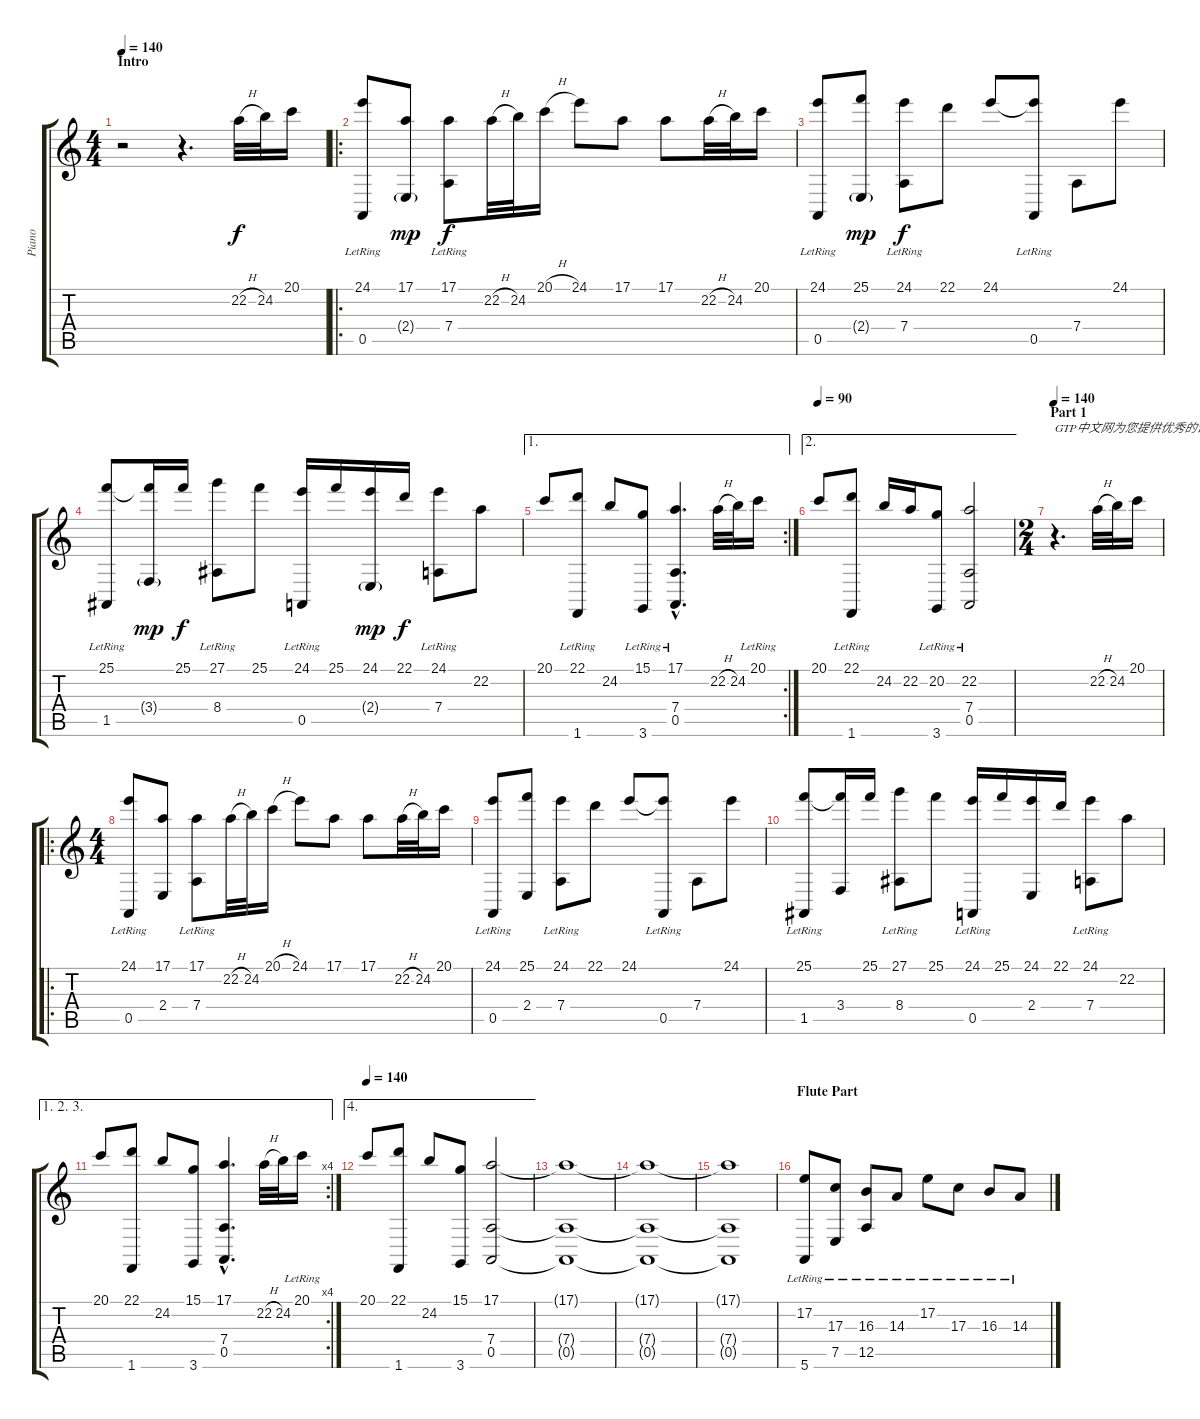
\track ("Piano" "Piano") {instrument acousticgrandpiano}
\staff {score tabs}
\tuning (E4 B3 G3 D3 A2 E2) {hide}
\ts (4 4)
\section ("" "Intro")
\tempo 140
\tempo 100
\tempo 140
\clef g2
\ks c
r.2{dy f instrument acousticgrandpiano} r.4{d} 22.2{h}.32 24.2.32 20.1.16 |
\ro
(24.1 0.5{lr}).8 (17.1 2.4{g}).8{dy mp} (17.1 7.4{lr}).8{dy f} 22.2{h}.32 24.2.32 20.1{h}.16 24.1.8 17.1.8 17.1.8 22.2{h}.32 24.2.32 20.1.16 |
(24.1 0.5{lr}).8 (25.1 2.4{g}).8{dy mp} (24.1 7.4{lr}).8{dy f} 22.1.8 24.1.8 (24.1{t} 0.5{lr}).8 7.4.8 24.1.8 |
(25.1 1.5{lr}).8 (25.1{t} 3.4{g}).16{dy mp} 25.1.16{dy f} (27.1 8.4{lr}).8 25.1.8 (24.1 0.5{lr}).16 25.1.16 (24.1 2.4{g}).16{dy mp} 22.1.16{dy f} (24.1 7.4{lr}).8 22.2.8 |
\ae 1
\rc 2
20.1.8 (22.1 1.6{lr}).8 24.2.8 (15.1 3.6{lr}).8 (17.1{hac} 7.4{hac lr} 0.5{hac lr}).4{d} 22.2{h}.32 24.2.32 20.1{lr}.16 |
\ae 2
\tempo 90
20.1.8 (22.1 1.6{lr}).8 24.2.16 22.2.16 (20.2 3.6{lr}).8 (22.2 7.4{lr} 0.5{lr}).2 |
\ts (2 4)
\section ("" "Part 1")
\tempo 140
r.4{d txt "GTP中文网为您提供优秀的谱子"} 22.2{h}.32{volume 10} 24.2.32 20.1.16 |
\ro
\ts (4 4)
(24.1 0.5{lr}).8 (17.1 2.4).8 (17.1 7.4{lr}).8 22.2{h}.32 24.2.32 20.1{h}.16 24.1.8 17.1.8 17.1.8 22.2{h}.32 24.2.32 20.1.16 |
(24.1 0.5{lr}).8 (25.1 2.4).8 (24.1 7.4{lr}).8 22.1.8 24.1.8 (24.1{t} 0.5{lr}).8 7.4.8 24.1.8 |
(25.1 1.5{lr}).8 (25.1{t} 3.4).16 25.1.16 (27.1 8.4{lr}).8 25.1.8 (24.1 0.5{lr}).16 25.1.16 (24.1 2.4).16 22.1.16 (24.1 7.4{lr}).8 22.2.8 |
\ae (1 2 3)
\rc 4
20.1.8 (22.1 1.6).8 24.2.8 (15.1 3.6).8 (17.1{hac} 7.4{hac} 0.5{hac}).4{d} 22.2{h}.32 24.2.32 20.1{lr}.16 |
\ae 4
\tempo 140
20.1.8 (22.1 1.6).8 24.2.8 (15.1 3.6).8 (17.1 7.4 0.5).2 |
(17.1{t} 7.4{t} 0.5{t}).1 |
(17.1{t} 7.4{t} 0.5{t}).1 |
(17.1{t} 7.4{t} 0.5{t}).1{volume 4} |
\section ("" "Flute Part")
(17.2{lr} 5.6{lr}).8{volume 13} (17.3{lr} 7.5{lr}).8 (16.3{lr} 12.5{lr}).8 14.3{lr}.8 17.2{lr}.8 17.3{lr}.8 16.3{lr}.8 14.3{lr}.8
